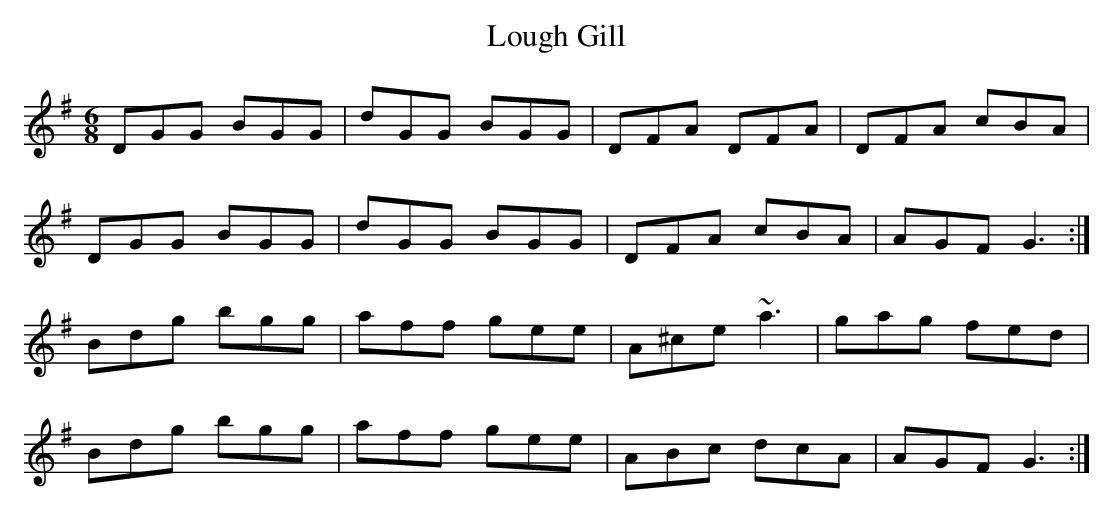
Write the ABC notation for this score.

X:1
T: Lough Gill
M: 6/8
L: 1/8
K: Gmaj
DGG BGG|dGG BGG|DFA DFA|DFA cBA|
DGG BGG|dGG BGG|DFA cBA|AGFG3:|
Bdg bgg|aff gee|A^ce~a3|gag fed|
Bdg bgg|aff gee|ABc dcA|AGFG3:|
